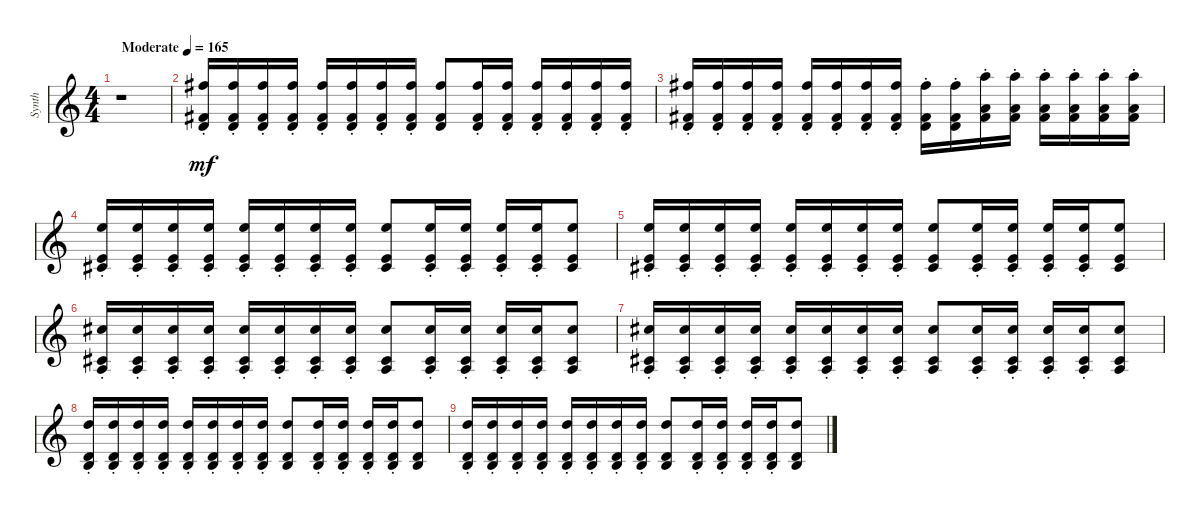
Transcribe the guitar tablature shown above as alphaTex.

\track ("Synth" "Synth") {instrument lead2sawtooth}
\staff {score}
\tuning (Db4 Ab3 E3 B2 Gb2 B1) {hide}
\ts (4 4)
\tempo (165 "Moderate")
\clef g2
\ks c
r.1{dy mf instrument lead2sawtooth} |
(17.1{st} 6.2{st} 14.3{st}).16{balance 13} (17.1{st} 6.2{st} 14.3{st}).16 (17.1{st} 6.2{st} 14.3{st}).16{balance 3} (17.1{st} 6.2{st} 14.3{st}).16 (17.1{st} 6.2{st} 14.3{st}).16{balance 13} (17.1{st} 6.2{st} 14.3{st}).16 (17.1{st} 6.2{st} 14.3{st}).16{balance 3} (17.1{st} 6.2{st} 14.3{st}).16 (17.1 6.2 14.3).8{balance 13} (17.1{st} 6.2{st} 14.3{st}).16{balance 3} (17.1{st} 6.2{st} 14.3{st}).16 (17.1{st} 6.2{st} 14.3{st}).16{balance 13} (17.1{st} 6.2{st} 14.3{st}).16 (17.1{st} 6.2{st} 14.3{st}).16{balance 3} (17.1{st} 6.2{st} 14.3{st}).16 |
(17.1{st} 6.2{st} 14.3{st}).16{balance 12} (17.1{st} 6.2{st} 14.3{st}).16 (17.1{st} 6.2{st} 14.3{st}).16{balance 4} (17.1{st} 6.2{st} 14.3{st}).16 (17.1{st} 6.2{st} 14.3{st}).16{balance 12} (17.1{st} 6.2{st} 14.3{st}).16 (17.1{st} 6.2{st} 14.3{st}).16{balance 5} (17.1{st} 6.2{st} 14.3{st}).16 (17.1{st} 6.2{st} 14.3{st}).16{balance 11} (17.1{st} 6.2{st} 14.3{st}).16 (20.1{st} 10.2{st} 17.3{st}).16{balance 5} (20.1{st} 10.2{st} 17.3{st}).16 (20.1{st} 10.2{st} 17.3{st}).16{balance 11} (20.1{st} 10.2{st} 17.3{st}).16 (20.1{st} 10.2{st} 17.3{st}).16{balance 5} (20.1{st} 10.2{st} 17.3{st}).16 |
(15.1{st} 5.2{st} 12.3{st}).16{balance 11} (15.1{st} 5.2{st} 12.3{st}).16 (15.1{st} 5.2{st} 12.3{st}).16{balance 5} (15.1{st} 5.2{st} 12.3{st}).16 (15.1{st} 5.2{st} 12.3{st}).16{balance 11} (15.1{st} 5.2{st} 12.3{st}).16 (15.1{st} 5.2{st} 12.3{st}).16{balance 5} (15.1{st} 5.2{st} 12.3{st}).16 (15.1 5.2 12.3).8{balance 11} (15.1{st} 5.2{st} 12.3{st}).16{balance 5} (15.1{st} 5.2{st} 12.3{st}).16 (15.1{st} 5.2{st} 12.3{st}).16{balance 11} (15.1{st} 5.2{st} 12.3{st}).16 (15.1 5.2 12.3).8{balance 5} |
(15.1{st} 5.2{st} 12.3{st}).16{balance 11} (15.1{st} 5.2{st} 12.3{st}).16 (15.1{st} 5.2{st} 12.3{st}).16{balance 5} (15.1{st} 5.2{st} 12.3{st}).16 (15.1{st} 5.2{st} 12.3{st}).16{balance 11} (15.1{st} 5.2{st} 12.3{st}).16 (15.1{st} 5.2{st} 12.3{st}).16{balance 5} (15.1{st} 5.2{st} 12.3{st}).16 (15.1 5.2 12.3).8{balance 11} (15.1{st} 5.2{st} 12.3{st}).16{balance 5} (15.1{st} 5.2{st} 12.3{st}).16 (15.1{st} 5.2{st} 12.3{st}).16{balance 11} (15.1{st} 5.2{st} 12.3{st}).16 (15.1 5.2 12.3).8{balance 5} |
(12.1{st} 1.2{st} 9.3{st}).16{balance 11} (12.1{st} 1.2{st} 9.3{st}).16 (12.1{st} 1.2{st} 9.3{st}).16{balance 5} (12.1{st} 1.2{st} 9.3{st}).16 (12.1{st} 1.2{st} 9.3{st}).16{balance 11} (12.1{st} 1.2{st} 9.3{st}).16 (12.1{st} 1.2{st} 9.3{st}).16{balance 5} (12.1{st} 1.2{st} 9.3{st}).16 (12.1 1.2 9.3).8{balance 11} (12.1{st} 1.2{st} 9.3{st}).16{balance 5} (12.1{st} 1.2{st} 9.3{st}).16 (12.1{st} 1.2{st} 9.3{st}).16{balance 11} (12.1{st} 1.2{st} 9.3{st}).16 (12.1 1.2 9.3).8{balance 5} |
(12.1{st} 1.2{st} 9.3{st}).16{balance 11} (12.1{st} 1.2{st} 9.3{st}).16 (12.1{st} 1.2{st} 9.3{st}).16{balance 5} (12.1{st} 1.2{st} 9.3{st}).16 (12.1{st} 1.2{st} 9.3{st}).16{balance 11} (12.1{st} 1.2{st} 9.3{st}).16 (12.1{st} 1.2{st} 9.3{st}).16{balance 5} (12.1{st} 1.2{st} 9.3{st}).16 (12.1 1.2 9.3).8{balance 11} (12.1{st} 1.2{st} 9.3{st}).16{balance 5} (12.1{st} 1.2{st} 9.3{st}).16 (12.1{st} 1.2{st} 9.3{st}).16{balance 11} (12.1{st} 1.2{st} 9.3{st}).16 (12.1 1.2 9.3).8{balance 5} |
(13.1{st} 3.2{st} 10.3{st}).16{balance 11} (13.1{st} 3.2{st} 10.3{st}).16 (13.1{st} 3.2{st} 10.3{st}).16{balance 5} (13.1{st} 3.2{st} 10.3{st}).16 (13.1{st} 3.2{st} 10.3{st}).16{balance 11} (13.1{st} 3.2{st} 10.3{st}).16 (13.1{st} 3.2{st} 10.3{st}).16{balance 5} (13.1{st} 3.2{st} 10.3{st}).16 (13.1 3.2 10.3).8{balance 11} (13.1{st} 3.2{st} 10.3{st}).16{balance 5} (13.1{st} 3.2{st} 10.3{st}).16 (13.1{st} 3.2{st} 10.3{st}).16{balance 11} (13.1{st} 3.2{st} 10.3{st}).16 (13.1 3.2 10.3).8{balance 5} |
(13.1{st} 3.2{st} 10.3{st}).16{balance 11} (13.1{st} 3.2{st} 10.3{st}).16 (13.1{st} 3.2{st} 10.3{st}).16{balance 5} (13.1{st} 3.2{st} 10.3{st}).16 (13.1{st} 3.2{st} 10.3{st}).16{balance 11} (13.1{st} 3.2{st} 10.3{st}).16 (13.1{st} 3.2{st} 10.3{st}).16{balance 5} (13.1{st} 3.2{st} 10.3{st}).16 (13.1 3.2 10.3).8{balance 11} (13.1{st} 3.2{st} 10.3{st}).16{balance 5} (13.1{st} 3.2{st} 10.3{st}).16 (13.1{st} 3.2{st} 10.3{st}).16{balance 11} (13.1{st} 3.2{st} 10.3{st}).16 (13.1 3.2 10.3).8{balance 5}
